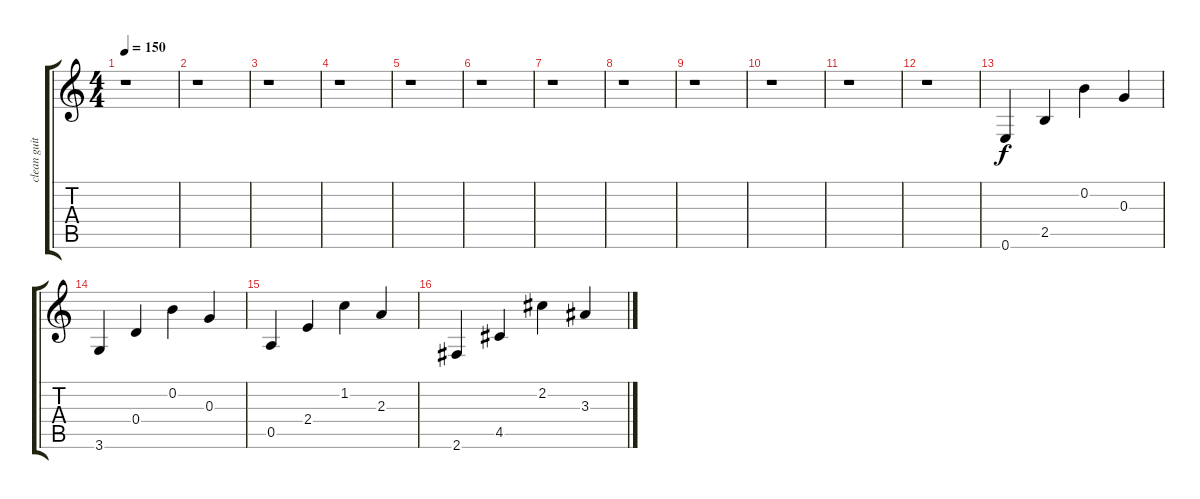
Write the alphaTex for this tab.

\track ("clean guitar" "clean guit") {instrument electricguitarclean}
\staff {score tabs}
\tuning (E4 B3 G3 D3 A2 E2) {hide}
\ts (4 4)
\tempo 150
\clef g2
\ks c
r.1{dy f} |
r.1 |
r.1 |
r.1 |
r.1 |
r.1 |
r.1 |
r.1 |
r.1 |
r.1 |
r.1 |
r.1 |
0.6.4 2.5.4 0.2.4 0.3.4 |
3.6.4 0.4.4 0.2.4 0.3.4 |
0.5.4 2.4.4 1.2.4 2.3.4 |
2.6.4 4.5.4 2.2.4 3.3.4
